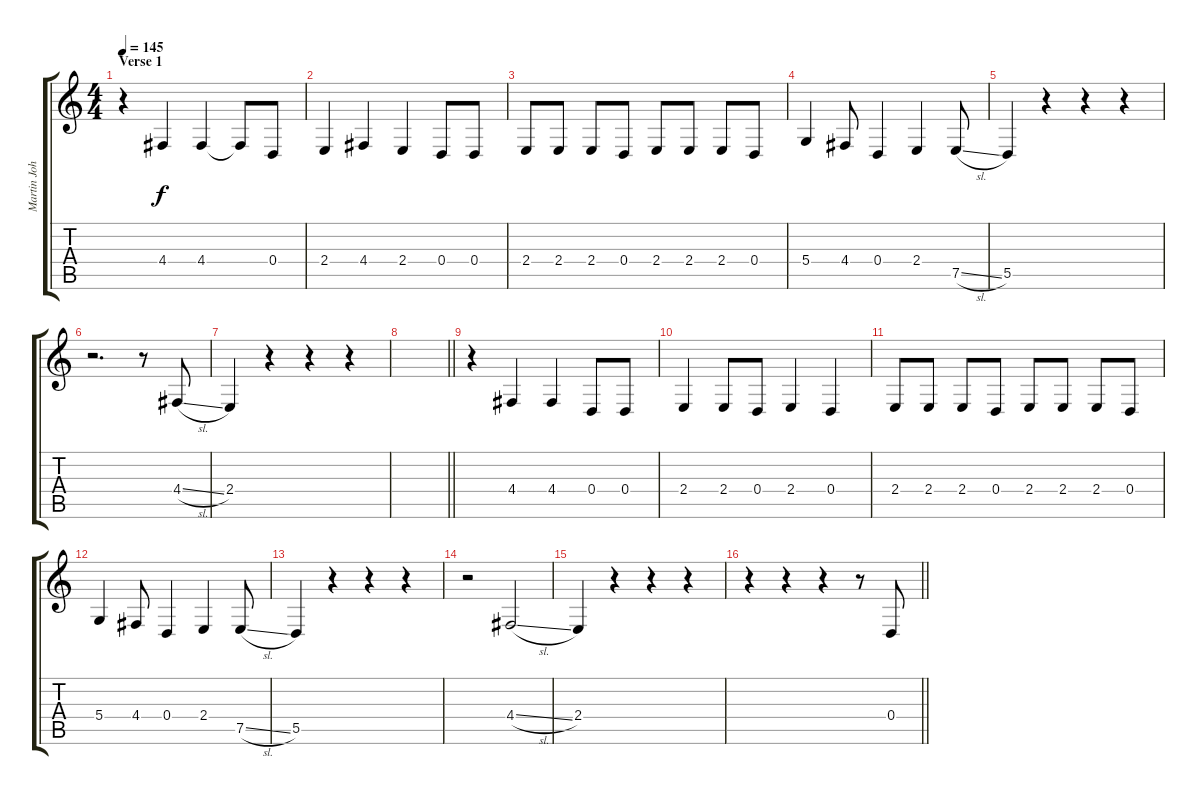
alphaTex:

\track ("Martin Johnson (Vocals)" "Martin Joh") {instrument clarinet}
\staff {score tabs}
\tuning (E4 B3 G3 D3 A2 E2) {hide}
\ts (4 4)
\section ("" "Verse 1")
\tempo 145
\clef g2
\ks c
r.4{dy f} 4.4.4 4.4.4 4.4{t}.8 0.4.8 |
2.4.4 4.4.4 2.4.4 0.4.8 0.4.8 |
2.4.8 2.4.8 2.4.8 0.4.8 2.4.8 2.4.8 2.4.8 0.4.8 |
5.4.4 4.4.8 0.4.4 2.4.4 7.5{sl}.8 |
5.5.4 r.4 r.4 r.4 |
r.2{d} r.8 4.4{sl}.8 |
2.4.4 r.4 r.4 r.4 |
\barLineRight lightlight
|
r.4 4.4.4 4.4.4 0.4.8 0.4.8 |
2.4.4 2.4.8 0.4.8 2.4.4 0.4.4 |
2.4.8 2.4.8 2.4.8 0.4.8 2.4.8 2.4.8 2.4.8 0.4.8 |
5.4.4 4.4.8 0.4.4 2.4.4 7.5{sl}.8 |
5.5.4 r.4 r.4 r.4 |
r.2 4.4{sl}.2 |
2.4.4 r.4 r.4 r.4 |
\barLineRight lightlight
r.4 r.4 r.4 r.8 0.4.8
